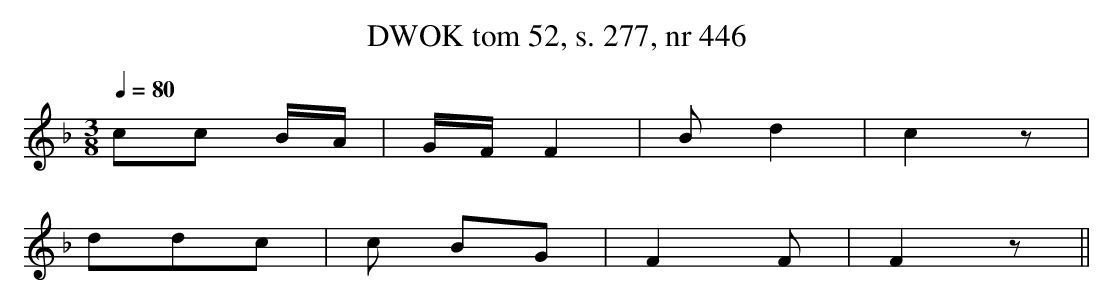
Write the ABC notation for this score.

X:1
T: DWOK tom 52, s. 277, nr 446
L:1/16
M:3/8
K:F
Q:1/4=80
c2c2 BA|GF F4|B2d4|c4z2|
d2d2c2|c2 B2G2|F4F2|F4z2||
